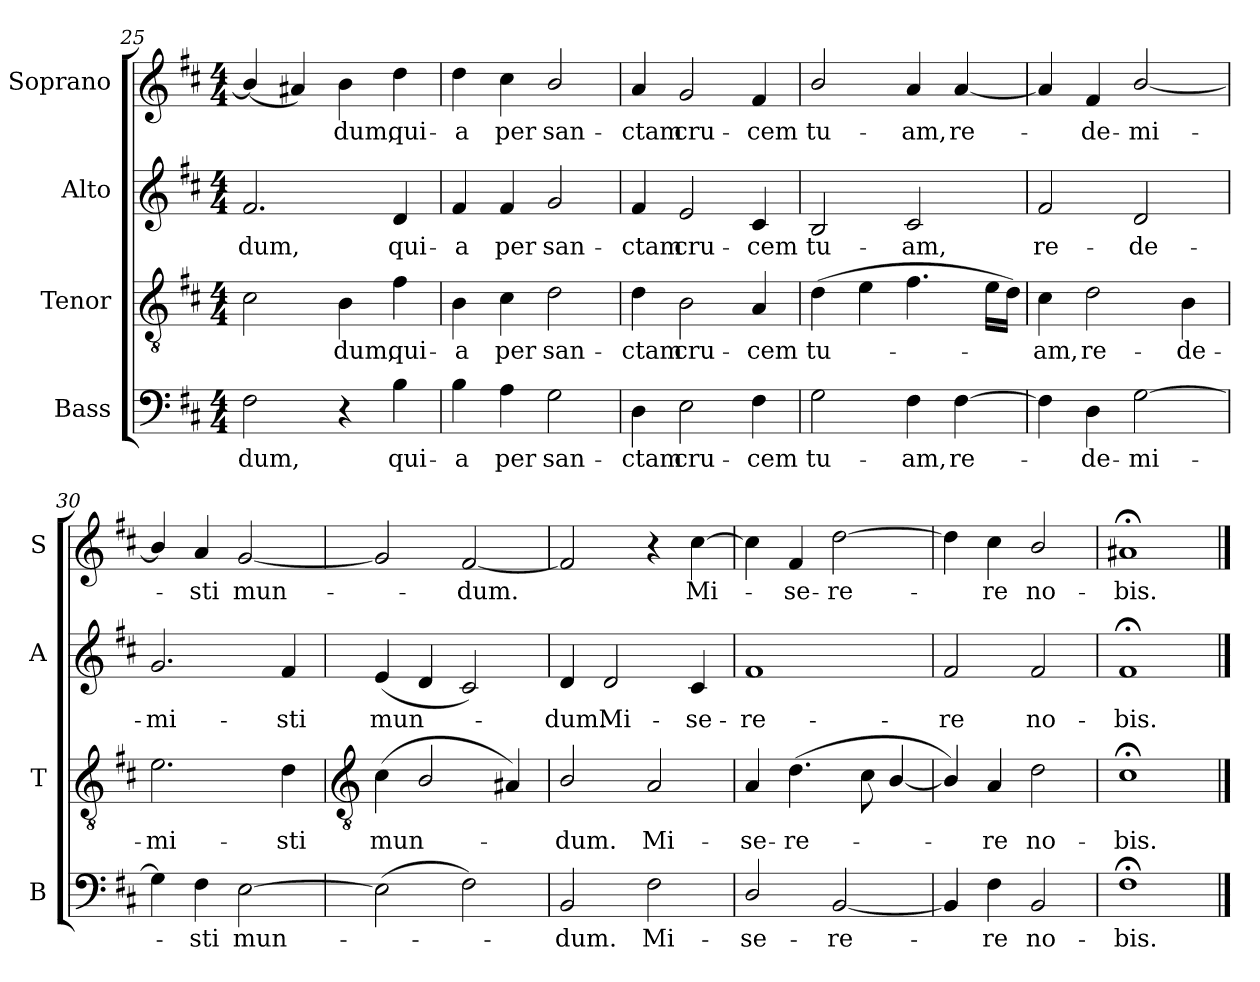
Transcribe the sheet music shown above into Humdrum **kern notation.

**kern	**text	**kern	**text	**kern	**text	**kern	**text
*part4	*part4	*part3	*part3	*part2	*part2	*part1	*part1
*staff4	*staff4	*staff3	*staff3	*staff2	*staff2	*staff1	*staff1
*I"Bass	*	*I"Tenor	*	*I"Alto	*	*I"Soprano	*
*I'B	*	*I'T	*	*I'A	*	*I'S	*
!!LO:LB:g=z
*clefF4	*	*clefGv2	*	*clefG2	*	*clefG2	*
*k[f#c#]	*	*k[f#c#]	*	*k[f#c#]	*	*k[f#c#]	*
*D:	*	*D:	*	*D:	*	*D:	*
*M4/4	*	*M4/4	*	*M4/4	*	*M4/4	*
=25	=25	=25	=25	=25	=25	=25	=25
!	!LO:LY:b	!	!	!	!LO:LY:b	!	!
2F#	-dum,	2c#	.	2.f#	dum,	(<4b/]	.
.	.	.	.	.	.	4a#X)	.
!	!	!	!LO:LY:b	!	!	!	!LO:LY:b
4r	.	4B	dum,	.	.	4b	dum,
!	!LO:LY:b	!	!LO:LY:b	!	!LO:LY:b	!	!LO:LY:b
4B	qui-	4f#	qui-	4d	qui-	4dd	qui-
=26	=26	=26	=26	=26	=26	=26	=26
!	!LO:LY:b	!	!LO:LY:b	!	!LO:LY:b	!	!LO:LY:b
4B	-a	4B	-a	4f#	-a	4dd	-a
!	!LO:LY:b	!	!LO:LY:b	!	!LO:LY:b	!	!LO:LY:b
4A	per	4c#	per	4f#	per	4cc#	per
!	!LO:LY:b	!	!LO:LY:b	!	!LO:LY:b	!	!LO:LY:b
2G	san-	2d	san-	2g	san-	2b/	san-
=27	=27	=27	=27	=27	=27	=27	=27
!	!LO:LY:b	!	!LO:LY:b	!	!LO:LY:b	!	!LO:LY:b
4D	-ctam	4d	-ctam	4f#	-ctam	4a	-ctam
!	!LO:LY:b	!	!LO:LY:b	!	!LO:LY:b	!	!LO:LY:b
2E	cru-	2B	cru-	2e	cru-	2g	cru-
!	!LO:LY:b	!	!LO:LY:b	!	!LO:LY:b	!	!LO:LY:b
4F#	-cem	4A	-cem	4c#	-cem	4f#	-cem
=28	=28	=28	=28	=28	=28	=28	=28
!	!LO:LY:b	!	!LO:LY:b	!	!LO:LY:b	!	!LO:LY:b
2G	tu-	(>4d	tu-	2B	tu-	2b/	tu-
.	.	4e	.	.	.	.	.
!	!LO:LY:b	!	!	!	!LO:LY:b	!	!LO:LY:b
4F#	-am,	4.f#	.	2c#	-am,	4a	-am,
!	!LO:LY:b	!	!	!	!	!	!LO:LY:b
[4F#	re-	.	.	.	.	[4a	re-
.	.	16eLL	.	.	.	.	.
.	.	16dJJ)	.	.	.	.	.
=29	=29	=29	=29	=29	=29	=29	=29
!	!	!	!LO:LY:b	!	!LO:LY:b	!	!
4F#]	.	4c#	am,	2f#	re-	4a]	.
!	!LO:LY:b	!	!LO:LY:b	!	!	!	!LO:LY:b
4D	de-	2d	re-	.	.	4f#	de-
!	!LO:LY:b	!	!	!	!LO:LY:b	!	!LO:LY:b
[2G	-mi-	.	.	2d	-de-	[2b/	-mi-
!	!	!	!LO:LY:b	!	!	!	!
.	.	4B	-de-	.	.	.	.
=30	=30	=30	=30	=30	=30	=30	=30
!	!	!	!LO:LY:b	!	!LO:LY:b	!	!
4G]	.	2.e	-mi-	2.g	-mi-	4b/]	.
!	!LO:LY:b	!	!	!	!	!	!LO:LY:b
4F#	sti	.	.	.	.	4a	sti
!	!LO:LY:b	!	!	!	!	!	!LO:LY:b
[2E	mun-	.	.	.	.	[2g	mun-
!	!	!	!LO:LY:b	!	!LO:LY:b	!	!
.	.	4d	-sti	4f#	-sti	.	.
!!LO:LB:g=z
=31	=31	=31	=31	=31	=31	=31	=31
*	*	*clefGv2	*	*	*	*	*
!	!	!	!LO:LY:b	!	!LO:LY:b	!	!
(>2E]	.	(<4c#	mun-	(<4e	mun-	2g]	.
.	.	2B/	.	4d	.	.	.
!	!	!	!	!	!	!	!LO:LY:b
2F#)	.	.	.	2c#)	.	[2f#	dum.
.	.	4A#X)	.	.	.	.	.
=32	=32	=32	=32	=32	=32	=32	=32
!	!LO:LY:b	!	!LO:LY:b	!	!LO:LY:b	!	!
2BB	dum.	2B/	dum.	4d	dum.	2f#]	.
!	!	!	!	!	!LO:LY:b	!	!
.	.	.	.	2d	Mi-	.	.
!	!LO:LY:b	!	!LO:LY:b	!	!	!	!
2F#	Mi-	2A	Mi-	.	.	4r	.
!	!	!	!	!	!LO:LY:b	!	!LO:LY:b
.	.	.	.	4c#	-se-	[4cc#	Mi-
=33	=33	=33	=33	=33	=33	=33	=33
!	!LO:LY:b	!	!LO:LY:b	!	!LO:LY:b	!	!
2D/	-se-	4A	-se-	1f#	-re-	4cc#]	.
!	!	!	!LO:LY:b	!	!	!	!LO:LY:b
.	.	(>4.d	-re-	.	.	4f#	se-
!	!LO:LY:b	!	!	!	!	!	!LO:LY:b
[2BB	-re-	.	.	.	.	[2dd	-re-
.	.	8c#	.	.	.	.	.
.	.	[4B/	.	.	.	.	.
=34	=34	=34	=34	=34	=34	=34	=34
!	!	!	!	!	!LO:LY:b	!	!
4BB]	.	4B/])	.	2f#	-re	4dd]	.
!	!LO:LY:b	!	!LO:LY:b	!	!	!	!LO:LY:b
4F#	re	4A	re	.	.	4cc#	re
!	!LO:LY:b	!	!LO:LY:b	!	!LO:LY:b	!	!LO:LY:b
2BB	no-	2d	no-	2f#	no-	2b/	no-
=35	=35	=35	=35	=35	=35	=35	=35
!	!LO:LY:b	!	!LO:LY:b	!	!LO:LY:b	!	!LO:LY:b
1F#;<	-bis.	1c#;<	-bis.	1f#;<	-bis.	1a#X;<	-bis.
==	==	==	==	==	==	==	==
*-	*-	*-	*-	*-	*-	*-	*-
